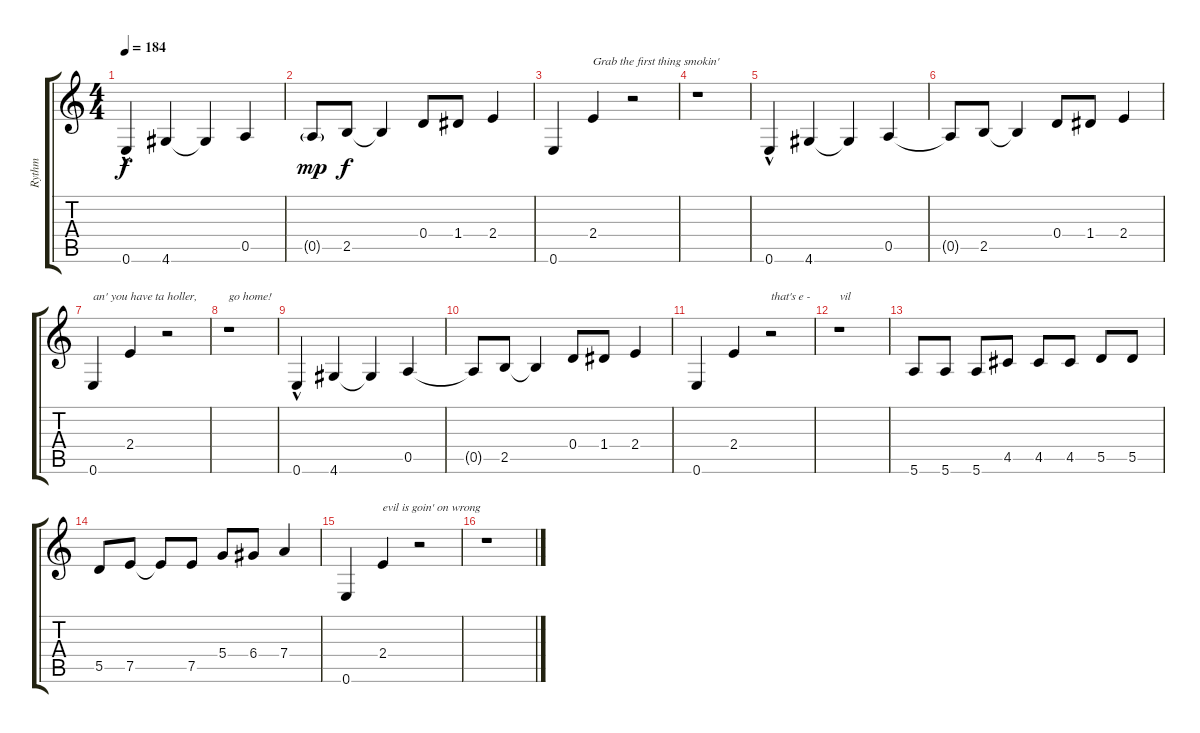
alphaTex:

\track ("Rythm" "Rythm") {instrument electricguitarclean}
\staff {score tabs}
\tuning (E4 B3 G3 D3 A2 E2) {hide}
\ts (4 4)
\tempo 184
\clef g2
\ks c
0.6{hac}.4{dy f} 4.6.4 4.6{t}.4 0.5.4 |
0.5{g}.8{dy mp} 2.5.8{dy f} 2.5{t}.4 0.4.8 1.4.8 2.4.4 |
0.6.4 2.4.4{txt "Grab the first thing smokin'"} r.2 |
r.1 |
0.6{hac}.4 4.6.4 4.6{t}.4 0.5.4 |
0.5{t}.8 2.5.8 2.5{t}.4 0.4.8 1.4.8 2.4.4 |
0.6.4{txt "an' you have ta holler,"} 2.4.4 r.2 |
r.1{txt "go home!"} |
0.6{hac}.4 4.6.4 4.6{t}.4 0.5.4 |
0.5{t}.8 2.5.8 2.5{t}.4 0.4.8 1.4.8 2.4.4 |
0.6.4 2.4.4 r.2{txt "that's e -"} |
r.1{txt "vil"} |
5.6.8 5.6.8 5.6.8 4.5.8 4.5.8 4.5.8 5.5.8 5.5.8 |
5.5.8 7.5.8 7.5{t}.8 7.5.8 5.4.8 6.4.8 7.4.4 |
0.6.4 2.4.4{txt "evil is goin' on wrong"} r.2 |
r.1
